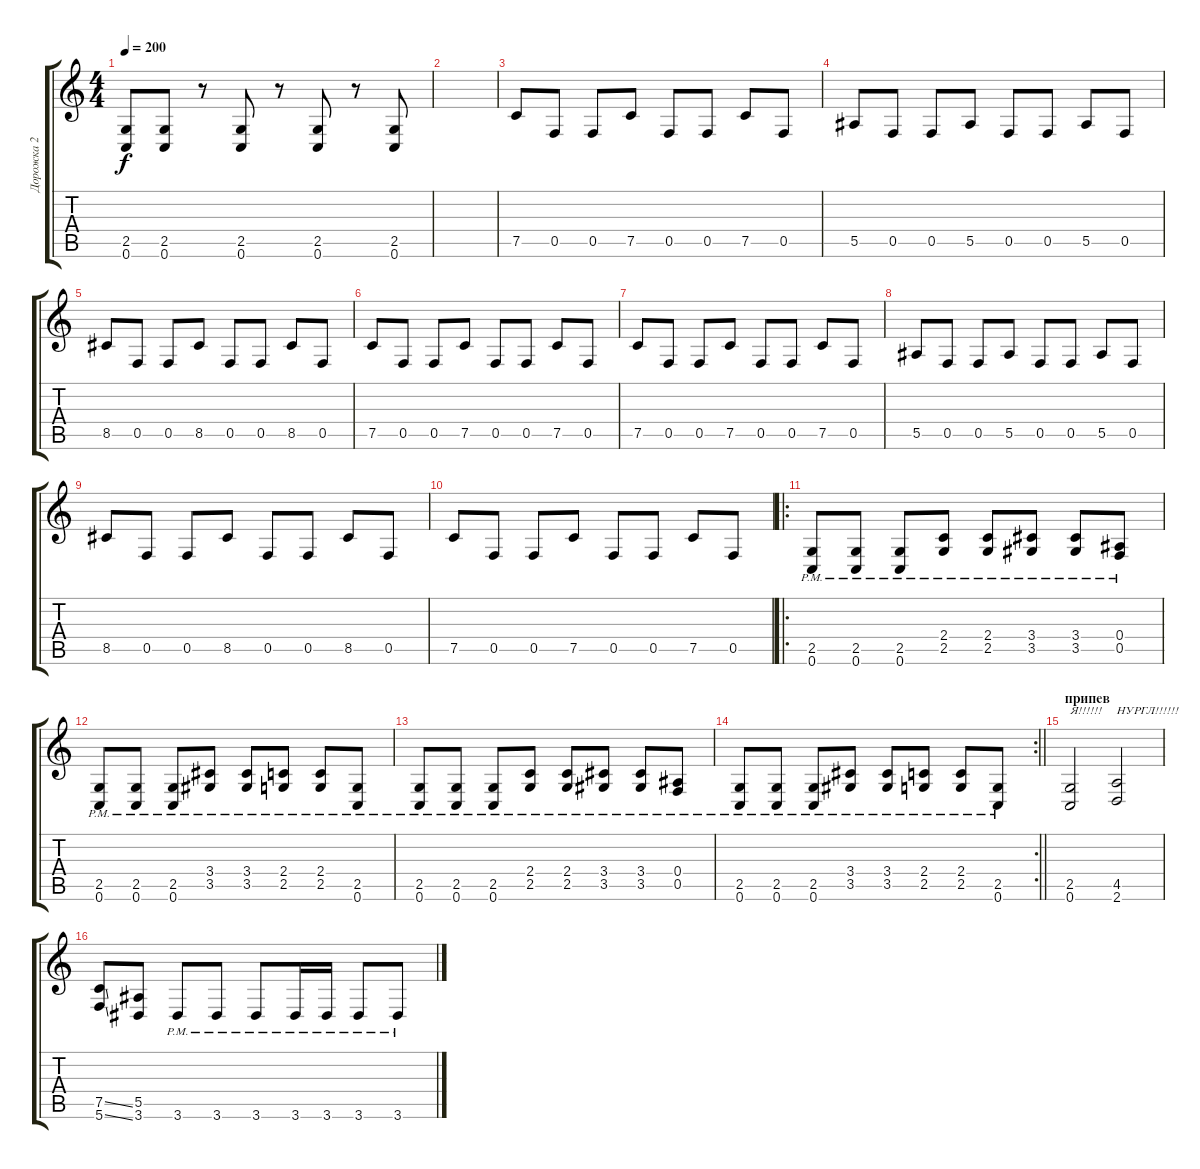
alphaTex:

\track ("Дорожка 2" "Дорожка 2") {instrument distortionguitar}
\staff {score tabs}
\tuning (C4 G3 Eb3 Bb2 F2 C2) {hide}
\ts (4 4)
\tempo 200
\clef g2
\ks c
(2.5 0.6).8{dy f} (2.5 0.6).8 r.8 (2.5 0.6).8 r.8 (2.5 0.6).8 r.8 (2.5 0.6).8 |
|
7.5.8 0.5.8 0.5.8 7.5.8 0.5.8 0.5.8 7.5.8 0.5.8 |
5.5.8 0.5.8 0.5.8 5.5.8 0.5.8 0.5.8 5.5.8 0.5.8 |
8.5.8 0.5.8 0.5.8 8.5.8 0.5.8 0.5.8 8.5.8 0.5.8 |
7.5.8 0.5.8 0.5.8 7.5.8 0.5.8 0.5.8 7.5.8 0.5.8 |
7.5.8 0.5.8 0.5.8 7.5.8 0.5.8 0.5.8 7.5.8 0.5.8 |
5.5.8 0.5.8 0.5.8 5.5.8 0.5.8 0.5.8 5.5.8 0.5.8 |
8.5.8 0.5.8 0.5.8 8.5.8 0.5.8 0.5.8 8.5.8 0.5.8 |
7.5.8 0.5.8 0.5.8 7.5.8 0.5.8 0.5.8 7.5.8 0.5.8 |
\ro
(2.5{pm} 0.6{pm}).8 (2.5{pm} 0.6{pm}).8 (2.5{pm} 0.6{pm}).8 (2.4{pm} 2.5{pm}).8 (2.4{pm} 2.5{pm}).8 (3.4{pm} 3.5{pm}).8 (3.4{pm} 3.5{pm}).8 (0.4{pm} 0.5{pm}).8 |
(2.5{pm} 0.6{pm}).8 (2.5{pm} 0.6{pm}).8 (2.5{pm} 0.6{pm}).8 (3.4{pm} 3.5{pm}).8 (3.4{pm} 3.5{pm}).8 (2.4{pm} 2.5{pm}).8 (2.4{pm} 2.5{pm}).8 (2.5{pm} 0.6{pm}).8 |
(2.5{pm} 0.6{pm}).8 (2.5{pm} 0.6{pm}).8 (2.5{pm} 0.6{pm}).8 (2.4{pm} 2.5{pm}).8 (2.4{pm} 2.5{pm}).8 (3.4{pm} 3.5{pm}).8 (3.4{pm} 3.5{pm}).8 (0.4{pm} 0.5{pm}).8 |
\rc 2
\barLineRight lightlight
(2.5{pm} 0.6{pm}).8 (2.5{pm} 0.6{pm}).8 (2.5{pm} 0.6{pm}).8 (3.4{pm} 3.5{pm}).8 (3.4{pm} 3.5{pm}).8 (2.4{pm} 2.5{pm}).8 (2.4{pm} 2.5{pm}).8 (2.5{pm} 0.6{pm}).8 |
\section ("" "припев")
(2.5 0.6).2{txt "Я!!!!!!"} (4.5 2.6).2{txt "НУРГЛ!!!!!!"} |
(7.5{ss} 5.6{ss}).8 (5.5 3.6).8 3.6{pm}.8 3.6{pm}.8 3.6{pm}.8 3.6{pm}.16 3.6{pm}.16 3.6{pm}.8 3.6{pm}.8
